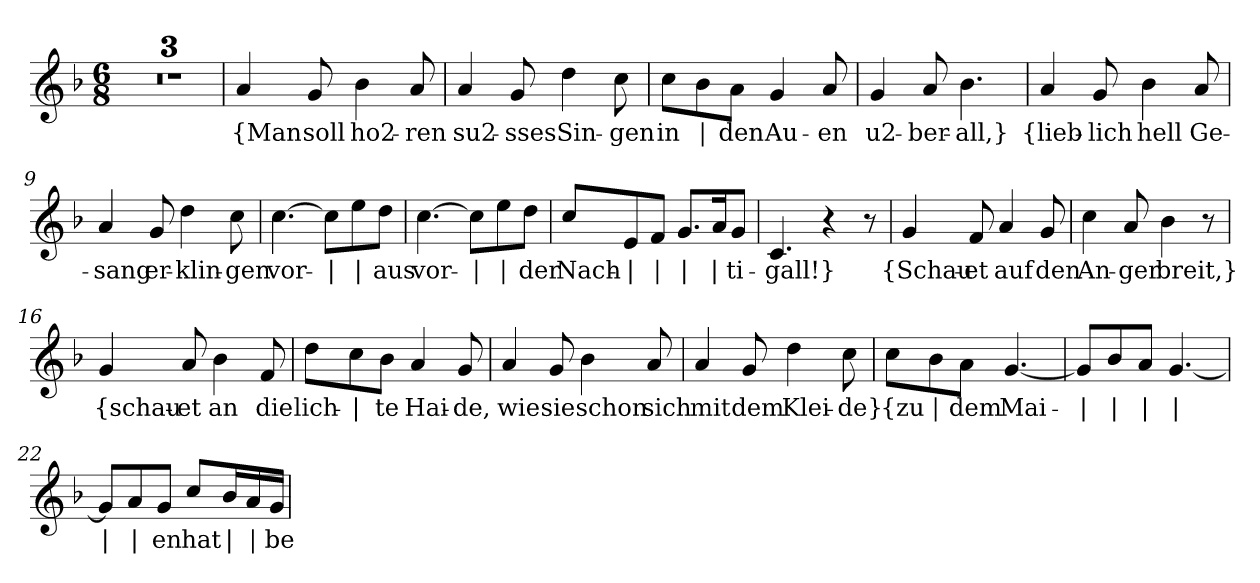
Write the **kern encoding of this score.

**kern	**text
*part1	*part1
*staff1	*staff1
*clefG2	*
*k[b-]	*
*M6/8	*
=1	=1
2.r	.
=2	=2
2.r	.
=3	=3
2.r	.
=4	=4
!	!LO:LY:b
4a/	{Man
!	!LO:LY:b
8g/	soll
!	!LO:LY:b
4b-\	ho2-
!	!LO:LY:b
8a/	-ren
=5	=5
!	!LO:LY:b
4a/	su2-
!	!LO:LY:b
8g/	-sses
!	!LO:LY:b
4dd\	Sin-
!	!LO:LY:b
8cc\	-gen
=6	=6
!	!LO:LY:b
8cc\L	in
!	!LO:LY:b
8b-\	|
!	!LO:LY:b
8a\J	den
!	!LO:LY:b
4g/	Au-
!	!LO:LY:b
8a/	-en
=7	=7
!	!LO:LY:b
4g/	u2-
!	!LO:LY:b
8a/	-ber-
!	!LO:LY:b
4.b-\	-all,}
!!LO:LB:g=z
=8	=8
!	!LO:LY:b
4a/	{lieb-
!	!LO:LY:b
8g/	-lich
!	!LO:LY:b
4b-\	hell
!	!LO:LY:b
8a/	Ge-
=9	=9
!	!LO:LY:b
4a/	-sang
!	!LO:LY:b
8g/	er-
!	!LO:LY:b
4dd\	-klin-
!	!LO:LY:b
8cc\	-gen
=10	=10
!	!LO:LY:b
[4.cc\	vor-
!	!LO:LY:b
8cc\L]	|
!	!LO:LY:b
8ee\	|
!	!LO:LY:b
8dd\J	-aus
=11	=11
!	!LO:LY:b
[4.cc\	vor-
!	!LO:LY:b
8cc\L]	|
!	!LO:LY:b
8ee\	|
!	!LO:LY:b
8dd\J	der
=12	=12
!	!LO:LY:b
8cc/L	Nach-
!	!LO:LY:b
8e/	|
!	!LO:LY:b
8f/J	|
!	!LO:LY:b
8.g/L	|
!	!LO:LY:b
16a/K	|
!	!LO:LY:b
8g/J	-ti-
=13	=13
!	!LO:LY:b
4.c/	-gall!}
4r	.
8r	.
!!LO:LB:g=z
=14	=14
!	!LO:LY:b
4g/	{Schau-
!	!LO:LY:b
8f/	-et
!	!LO:LY:b
4a/	auf
!	!LO:LY:b
8g/	den
=15	=15
!	!LO:LY:b
4cc\	An-
!	!LO:LY:b
8a/	-ger
!	!LO:LY:b
4b-\	breit,}
8r	.
=16	=16
!	!LO:LY:b
4g/	{schau-
!	!LO:LY:b
8a/	-et
!	!LO:LY:b
4b-\	an
!	!LO:LY:b
8f/	die
=17	=17
!	!LO:LY:b
8dd\L	lich-
!	!LO:LY:b
8cc\	|
!	!LO:LY:b
8b-\J	-te
!	!LO:LY:b
4a/	Hai-
!	!LO:LY:b
8g/	-de,
=18	=18
!	!LO:LY:b
4a/	wie
!	!LO:LY:b
8g/	sie
!	!LO:LY:b
4b-\	schon
!	!LO:LY:b
8a/	sich
!!LO:LB:g=z
=19	=19
!	!LO:LY:b
4a/	mit
!	!LO:LY:b
8g/	dem
!	!LO:LY:b
4dd\	Klei-
!	!LO:LY:b
8cc\	-de}
=20	=20
!	!LO:LY:b
8cc\L	{zu
!	!LO:LY:b
8b-\	|
!	!LO:LY:b
8a\J	dem
!	!LO:LY:b
[4.g/	Mai-
=21	=21
!	!LO:LY:b
8g/L]	|
!	!LO:LY:b
8b-/	|
!	!LO:LY:b
8a/J	|
!	!LO:LY:b
[4.g/	|
=22	=22
!	!LO:LY:b
8g/L]	|
!	!LO:LY:b
8a/	|
!	!LO:LY:b
8g/J	-en
!	!LO:LY:b
8cc/L	hat
!	!LO:LY:b
16b-/L	|
!	!LO:LY:b
16a/	|
!	!LO:LY:b
16g/JJ	be-
=	=
*-	*-
